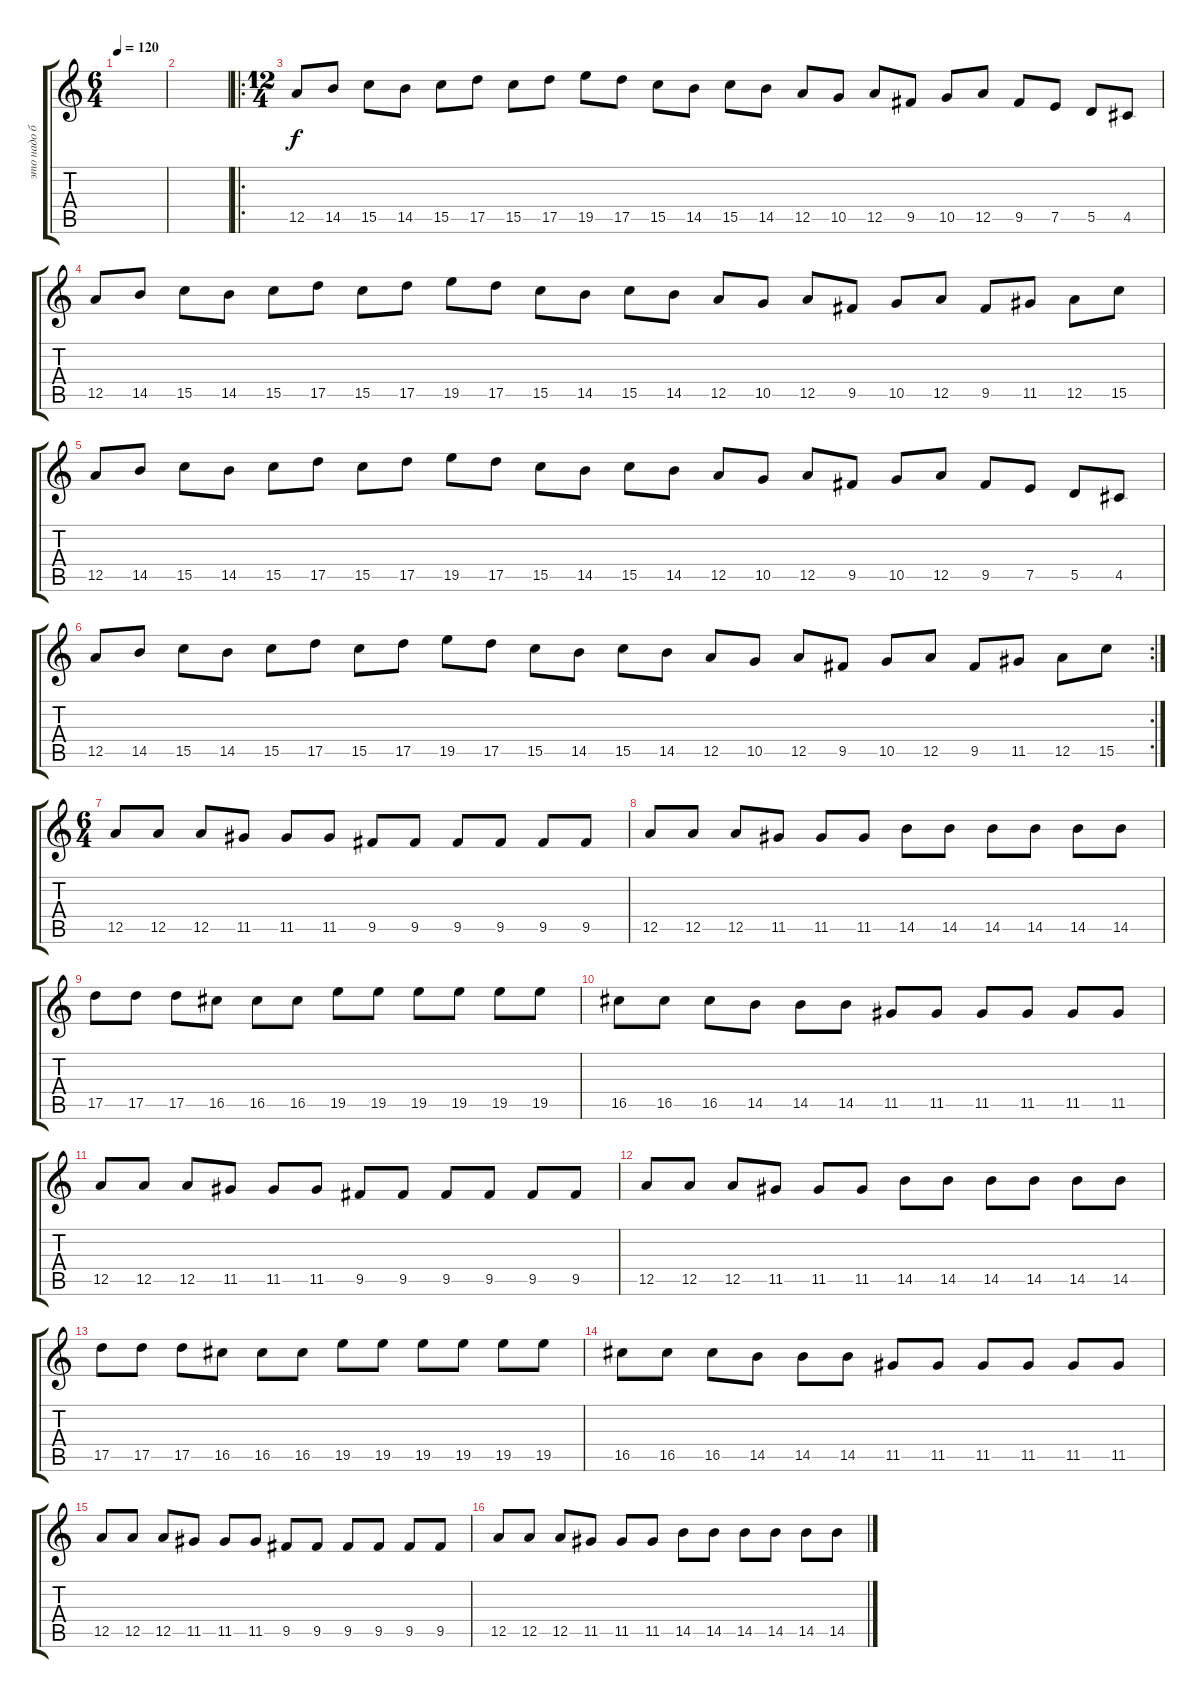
\track ("это надо басом сделать)" "это надо б") {instrument acousticguitarsteel}
\staff {score tabs}
\tuning (E4 B3 G3 D3 A2 E2) {hide}
\ts (6 4)
\tempo 120
\clef g2
\ks c
|
|
\ro
\ts (12 4)
12.5.8 14.5.8 15.5.8 14.5.8 15.5.8 17.5.8 15.5.8 17.5.8 19.5.8 17.5.8 15.5.8 14.5.8 15.5.8 14.5.8 12.5.8 10.5.8 12.5.8 9.5.8 10.5.8 12.5.8 9.5.8 7.5.8 5.5.8 4.5.8 |
12.5.8 14.5.8 15.5.8 14.5.8 15.5.8 17.5.8 15.5.8 17.5.8 19.5.8 17.5.8 15.5.8 14.5.8 15.5.8 14.5.8 12.5.8 10.5.8 12.5.8 9.5.8 10.5.8 12.5.8 9.5.8 11.5.8 12.5.8 15.5.8 |
12.5.8 14.5.8 15.5.8 14.5.8 15.5.8 17.5.8 15.5.8 17.5.8 19.5.8 17.5.8 15.5.8 14.5.8 15.5.8 14.5.8 12.5.8 10.5.8 12.5.8 9.5.8 10.5.8 12.5.8 9.5.8 7.5.8 5.5.8 4.5.8 |
\rc 2
12.5.8 14.5.8 15.5.8 14.5.8 15.5.8 17.5.8 15.5.8 17.5.8 19.5.8 17.5.8 15.5.8 14.5.8 15.5.8 14.5.8 12.5.8 10.5.8 12.5.8 9.5.8 10.5.8 12.5.8 9.5.8 11.5.8 12.5.8 15.5.8 |
\ts (6 4)
12.5.8 12.5.8 12.5.8 11.5.8 11.5.8 11.5.8 9.5.8 9.5.8 9.5.8 9.5.8 9.5.8 9.5.8 |
12.5.8 12.5.8 12.5.8 11.5.8 11.5.8 11.5.8 14.5.8 14.5.8 14.5.8 14.5.8 14.5.8 14.5.8 |
17.5.8 17.5.8 17.5.8 16.5.8 16.5.8 16.5.8 19.5.8 19.5.8 19.5.8 19.5.8 19.5.8 19.5.8 |
16.5.8 16.5.8 16.5.8 14.5.8 14.5.8 14.5.8 11.5.8 11.5.8 11.5.8 11.5.8 11.5.8 11.5.8 |
12.5.8 12.5.8 12.5.8 11.5.8 11.5.8 11.5.8 9.5.8 9.5.8 9.5.8 9.5.8 9.5.8 9.5.8 |
12.5.8 12.5.8 12.5.8 11.5.8 11.5.8 11.5.8 14.5.8 14.5.8 14.5.8 14.5.8 14.5.8 14.5.8 |
17.5.8 17.5.8 17.5.8 16.5.8 16.5.8 16.5.8 19.5.8 19.5.8 19.5.8 19.5.8 19.5.8 19.5.8 |
16.5.8 16.5.8 16.5.8 14.5.8 14.5.8 14.5.8 11.5.8 11.5.8 11.5.8 11.5.8 11.5.8 11.5.8 |
12.5.8 12.5.8 12.5.8 11.5.8 11.5.8 11.5.8 9.5.8 9.5.8 9.5.8 9.5.8 9.5.8 9.5.8 |
12.5.8 12.5.8 12.5.8 11.5.8 11.5.8 11.5.8 14.5.8 14.5.8 14.5.8 14.5.8 14.5.8 14.5.8
